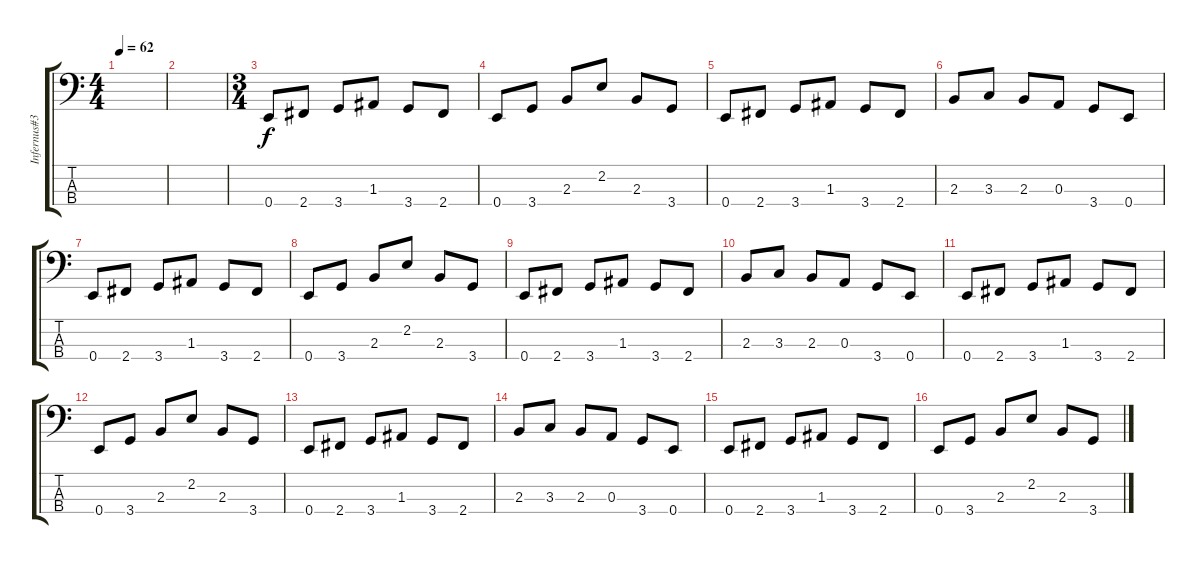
\track ("Infernus#3" "Infernus#3") {instrument electricbasspick}
\staff {score tabs}
\tuning (G2 D2 A1 E1) {hide}
\ts (4 4)
\tempo 62
\clef f4
\ks c
|
|
\ts (3 4)
0.4.8 2.4.8 3.4.8 1.3.8 3.4.8 2.4.8 |
0.4.8 3.4.8 2.3.8 2.2.8 2.3.8 3.4.8 |
0.4.8 2.4.8 3.4.8 1.3.8 3.4.8 2.4.8 |
2.3.8 3.3.8 2.3.8 0.3.8 3.4.8 0.4.8 |
0.4.8 2.4.8 3.4.8 1.3.8 3.4.8 2.4.8 |
0.4.8 3.4.8 2.3.8 2.2.8 2.3.8 3.4.8 |
0.4.8 2.4.8 3.4.8 1.3.8 3.4.8 2.4.8 |
2.3.8 3.3.8 2.3.8 0.3.8 3.4.8 0.4.8 |
0.4.8 2.4.8 3.4.8 1.3.8 3.4.8 2.4.8 |
0.4.8 3.4.8 2.3.8 2.2.8 2.3.8 3.4.8 |
0.4.8 2.4.8 3.4.8 1.3.8 3.4.8 2.4.8 |
2.3.8 3.3.8 2.3.8 0.3.8 3.4.8 0.4.8 |
0.4.8 2.4.8 3.4.8 1.3.8 3.4.8 2.4.8 |
0.4.8 3.4.8 2.3.8 2.2.8 2.3.8 3.4.8
